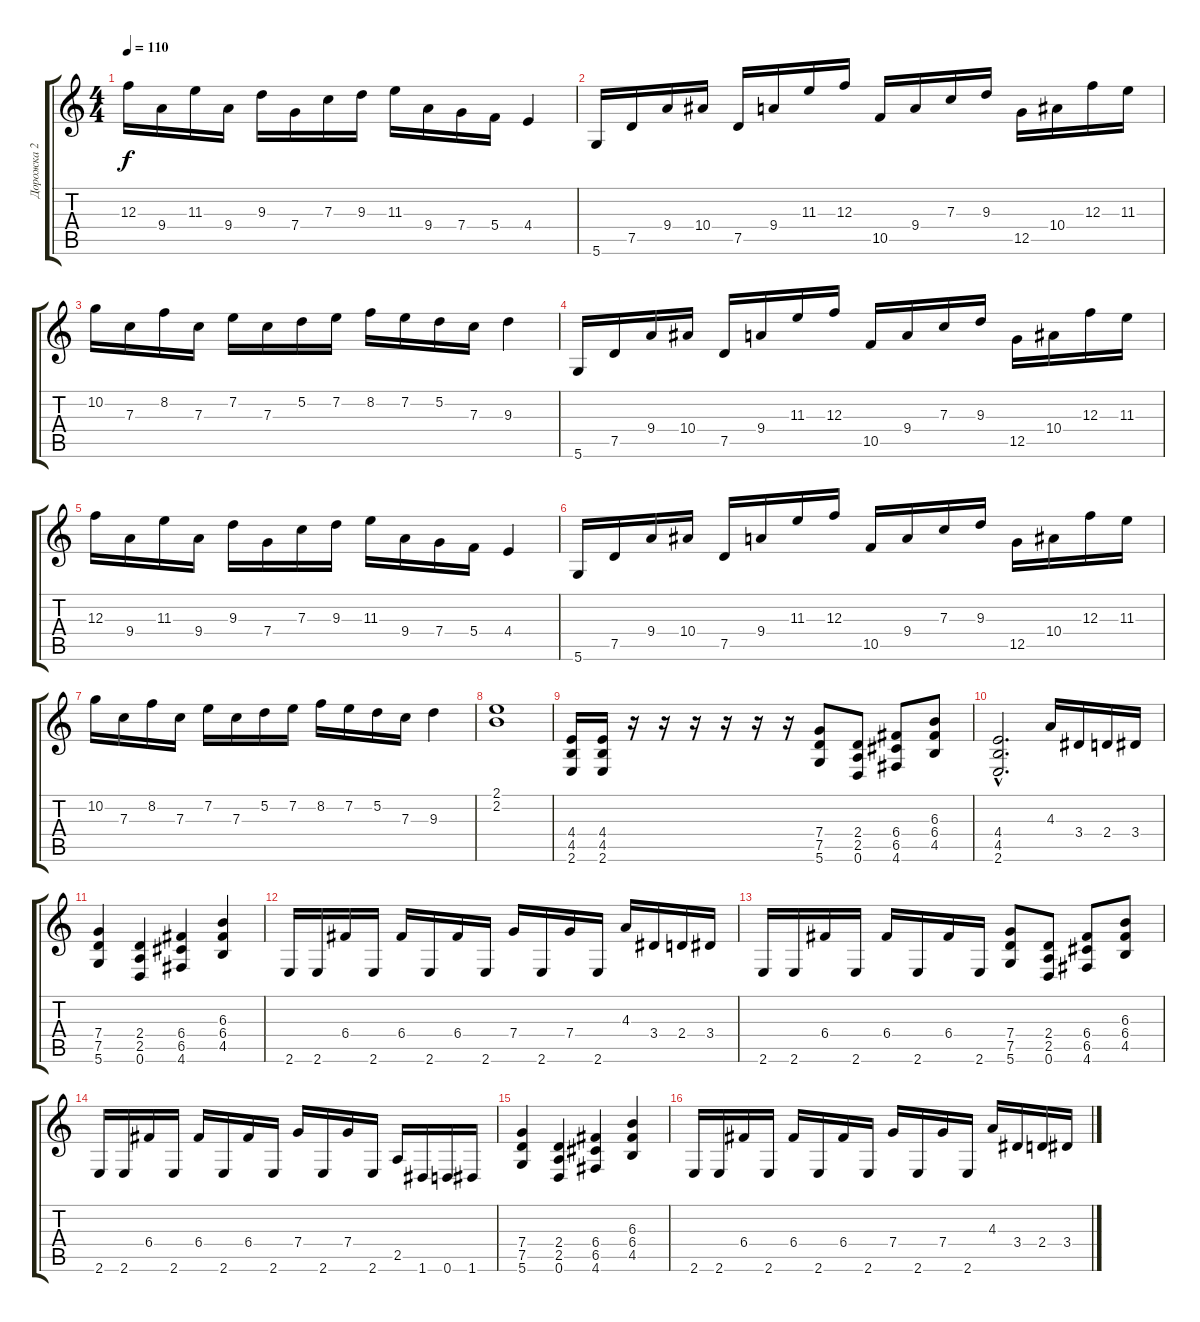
\track ("Дорожка 2" "Дорожка 2") {instrument distortionguitar}
\staff {score tabs}
\tuning (D4 A3 F3 C3 G2 D2) {hide}
\ts (4 4)
\tempo 110
\clef g2
\ks c
12.3.16{dy f} 9.4.16 11.3.16 9.4.16 9.3.16 7.4.16 7.3.16 9.3.16 11.3.16 9.4.16 7.4.16 5.4.16 4.4.4 |
5.6.16 7.5.16 9.4.16 10.4.16 7.5.16 9.4.16 11.3.16 12.3.16 10.5.16 9.4.16 7.3.16 9.3.16 12.5.16 10.4.16 12.3.16 11.3.16 |
10.2.16 7.3.16 8.2.16 7.3.16 7.2.16 7.3.16 5.2.16 7.2.16 8.2.16 7.2.16 5.2.16 7.3.16 9.3.4 |
5.6.16 7.5.16 9.4.16 10.4.16 7.5.16 9.4.16 11.3.16 12.3.16 10.5.16 9.4.16 7.3.16 9.3.16 12.5.16 10.4.16 12.3.16 11.3.16 |
12.3.16 9.4.16 11.3.16 9.4.16 9.3.16 7.4.16 7.3.16 9.3.16 11.3.16 9.4.16 7.4.16 5.4.16 4.4.4 |
5.6.16 7.5.16 9.4.16 10.4.16 7.5.16 9.4.16 11.3.16 12.3.16 10.5.16 9.4.16 7.3.16 9.3.16 12.5.16 10.4.16 12.3.16 11.3.16 |
10.2.16 7.3.16 8.2.16 7.3.16 7.2.16 7.3.16 5.2.16 7.2.16 8.2.16 7.2.16 5.2.16 7.3.16 9.3.4 |
(2.1 2.2).1 |
(4.4 4.5 2.6).16 (4.4 4.5 2.6).16 r.16 r.16 r.16 r.16 r.16 r.16 (7.4 7.5 5.6).8 (2.4 2.5 0.6).8 (6.4 6.5 4.6).8 (6.3 6.4 4.5).8 |
(4.4{hac} 4.5{hac} 2.6{hac}).2{d} 4.3.16 3.4.16 2.4.16 3.4.16 |
(7.4 7.5 5.6).4 (2.4 2.5 0.6).4 (6.4 6.5 4.6).4 (6.3 6.4 4.5).4 |
2.6.16 2.6.16 6.4.16 2.6.16 6.4.16 2.6.16 6.4.16 2.6.16 7.4.16 2.6.16 7.4.16 2.6.16 4.3.16 3.4.16 2.4.16 3.4.16 |
2.6.16 2.6.16 6.4.16 2.6.16 6.4.16 2.6.16 6.4.16 2.6.16 (7.4 7.5 5.6).8 (2.4 2.5 0.6).8 (6.4 6.5 4.6).8 (6.3 6.4 4.5).8 |
2.6.16 2.6.16 6.4.16 2.6.16 6.4.16 2.6.16 6.4.16 2.6.16 7.4.16 2.6.16 7.4.16 2.6.16 2.5.16 1.6.16 0.6.16 1.6.16 |
(7.4 7.5 5.6).4 (2.4 2.5 0.6).4 (6.4 6.5 4.6).4 (6.3 6.4 4.5).4 |
2.6.16 2.6.16 6.4.16 2.6.16 6.4.16 2.6.16 6.4.16 2.6.16 7.4.16 2.6.16 7.4.16 2.6.16 4.3.16 3.4.16 2.4.16 3.4.16
